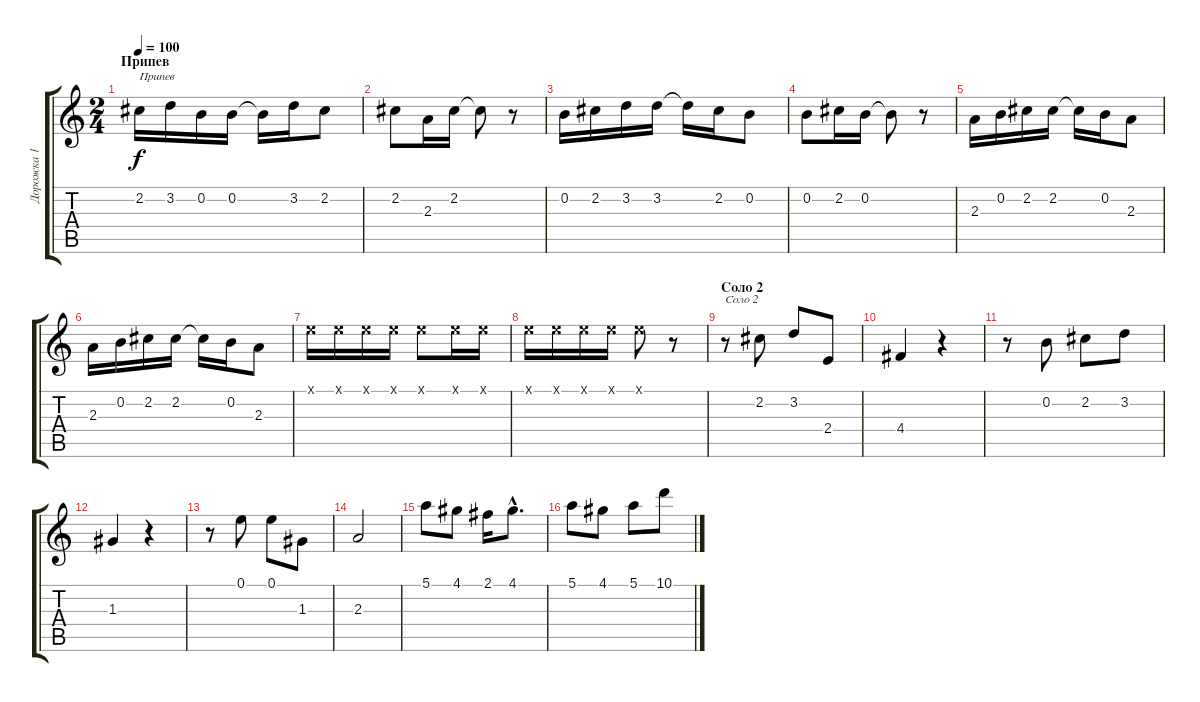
\track ("Дорожка 1" "Дорожка 1") {instrument distortionguitar}
\staff {score tabs}
\tuning (E4 B3 G3 D3 A2 E2) {hide}
\ts (2 4)
\section ("" "Припев")
\tempo 100
\clef g2
\ks c
2.2.16{txt "Припев" dy f} 3.2.16 0.2.16 0.2.16 0.2{t}.16 3.2.16 2.2.8 |
2.2.8 2.3.16 2.2.16 2.2{t}.8 r.8 |
0.2.16 2.2.16 3.2.16 3.2.16 3.2{t}.16 2.2.16 0.2.8 |
0.2.8 2.2.16 0.2.16 0.2{t}.8 r.8 |
2.3.16 0.2.16 2.2.16 2.2.16 2.2{t}.16 0.2.16 2.3.8 |
2.3.16 0.2.16 2.2.16 2.2.16 2.2{t}.16 0.2.16 2.3.8 |
0.1{x}.16 0.1{x}.16 0.1{x}.16 0.1{x}.16 0.1{x}.8 0.1{x}.16 0.1{x}.16 |
0.1{x}.16 0.1{x}.16 0.1{x}.16 0.1{x}.16 0.1{x}.8 r.8 |
\section ("" "Соло 2")
r.8{txt "Соло 2"} 2.2.8 3.2.8 2.4.8 |
4.4.4 r.4 |
r.8 0.2.8 2.2.8 3.2.8 |
1.3.4 r.4 |
r.8 0.1.8 0.1.8 1.3.8 |
2.3.2 |
5.1.8 4.1.8 2.1.16 4.1{hac}.8{d} |
5.1.8 4.1.8 5.1.8 10.1.8
